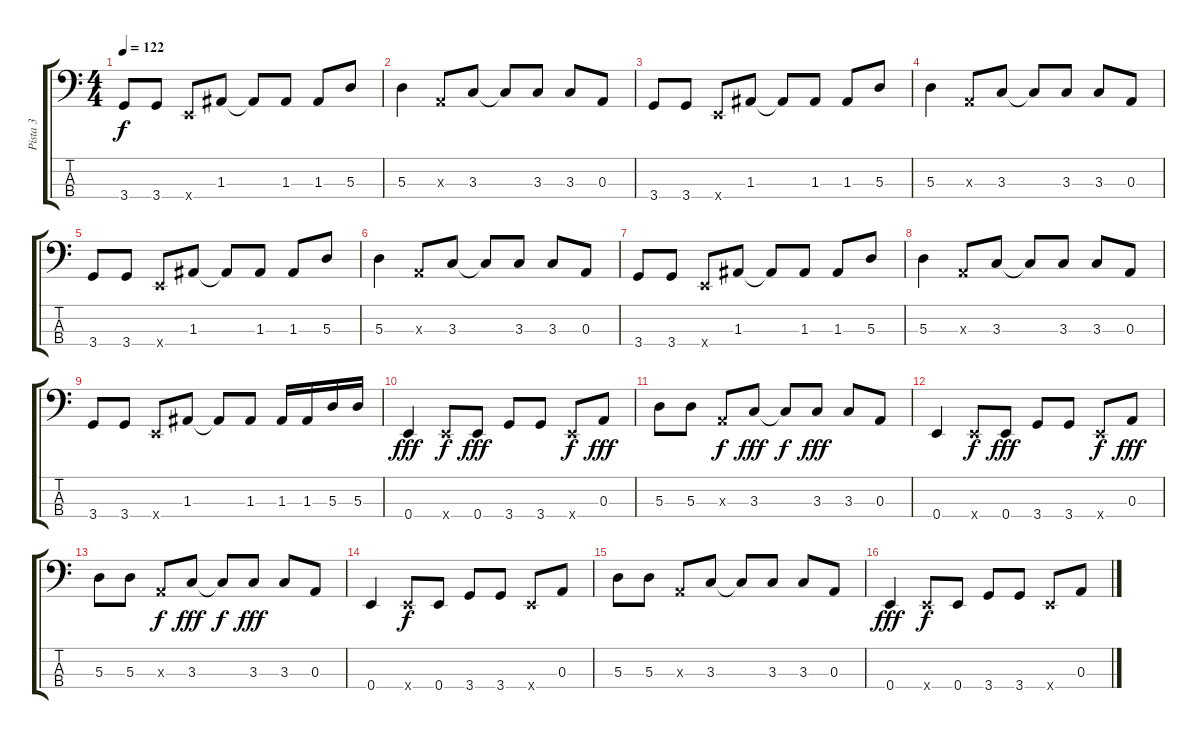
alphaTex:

\track ("Pista 3" "Pista 3") {instrument acousticbass}
\staff {score tabs}
\tuning (G2 D2 A1 E1) {hide}
\ts (4 4)
\tempo 122
\clef f4
\ks c
3.4.8{dy f} 3.4.8 0.4{x}.8 1.3.8 1.3{t}.8 1.3.8 1.3.8 5.3.8 |
5.3.4 0.3{x}.8 3.3.8 3.3{t}.8 3.3.8 3.3.8 0.3.8 |
3.4.8 3.4.8 0.4{x}.8 1.3.8 1.3{t}.8 1.3.8 1.3.8 5.3.8 |
5.3.4 0.3{x}.8 3.3.8 3.3{t}.8 3.3.8 3.3.8 0.3.8 |
3.4.8 3.4.8 0.4{x}.8 1.3.8 1.3{t}.8 1.3.8 1.3.8 5.3.8 |
5.3.4 0.3{x}.8 3.3.8 3.3{t}.8 3.3.8 3.3.8 0.3.8 |
3.4.8 3.4.8 0.4{x}.8 1.3.8 1.3{t}.8 1.3.8 1.3.8 5.3.8 |
5.3.4 0.3{x}.8 3.3.8 3.3{t}.8 3.3.8 3.3.8 0.3.8 |
3.4.8 3.4.8 0.4{x}.8 1.3.8 1.3{t}.8 1.3.8 1.3.16 1.3.16 5.3.16 5.3.16 |
0.4.4{dy fff} 0.4{x}.8{dy f} 0.4.8{dy fff} 3.4.8 3.4.8 0.4{x}.8{dy f} 0.3.8{dy fff} |
5.3.8 5.3.8 0.3{x}.8{dy f} 3.3.8{dy fff} 3.3{t}.8{dy f} 3.3.8{dy fff} 3.3.8 0.3.8 |
0.4.4 0.4{x}.8{dy f} 0.4.8{dy fff} 3.4.8 3.4.8 0.4{x}.8{dy f} 0.3.8{dy fff} |
5.3.8 5.3.8 0.3{x}.8{dy f} 3.3.8{dy fff} 3.3{t}.8{dy f} 3.3.8{dy fff} 3.3.8 0.3.8 |
0.4.4 0.4{x}.8{dy f} 0.4.8 3.4.8 3.4.8 0.4{x}.8 0.3.8 |
5.3.8 5.3.8 0.3{x}.8 3.3.8 3.3{t}.8 3.3.8 3.3.8 0.3.8 |
0.4.4{dy fff} 0.4{x}.8{dy f} 0.4.8 3.4.8 3.4.8 0.4{x}.8 0.3.8
